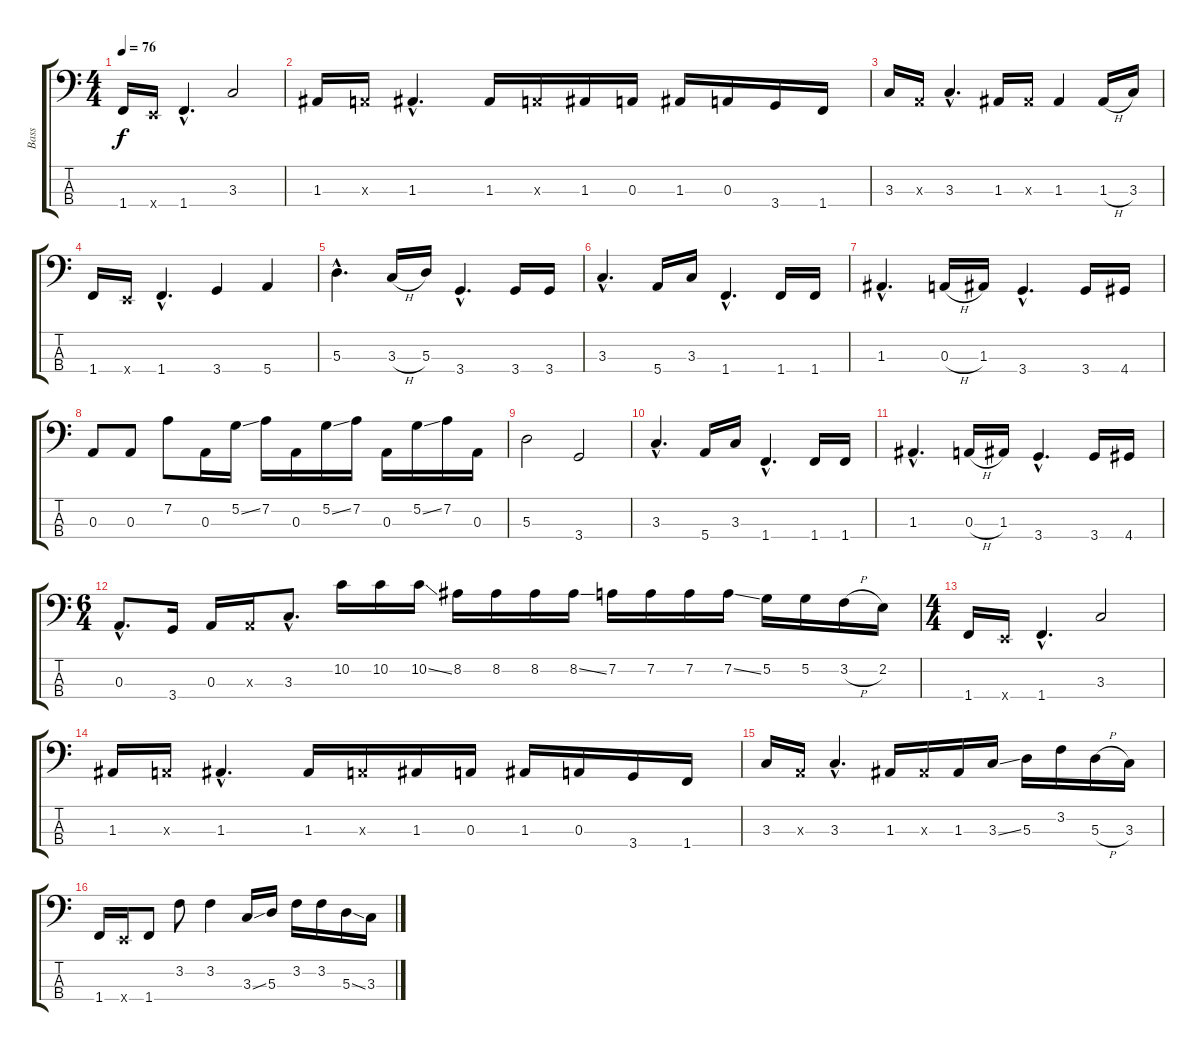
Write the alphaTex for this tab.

\track ("Bass" "Bass") {instrument electricbassfinger}
\staff {score tabs}
\tuning (G2 D2 A1 E1) {hide}
\ts (4 4)
\tempo 76
\clef f4
\ks c
1.4.16{dy f} 0.4{x}.16 1.4{hac}.4{d} 3.3.2 |
1.3.16 0.3{x}.16 1.3{hac}.4{d} 1.3.16 0.3{x}.16 1.3.16 0.3.16 1.3.16 0.3.16 3.4.16 1.4.16 |
3.3.16 0.3{x}.16 3.3{hac}.4{d} 1.3.16 1.3{x}.16 1.3.4 1.3{h}.16 3.3.16 |
1.4.16 0.4{x}.16 1.4{hac}.4{d} 3.4.4 5.4.4 |
5.3{hac}.4{d} 3.3{h}.16 5.3.16 3.4{hac}.4{d} 3.4.16 3.4.16 |
3.3{hac}.4{d} 5.4.16 3.3.16 1.4{hac}.4{d} 1.4.16 1.4.16 |
1.3{hac}.4{d} 0.3{h}.16 1.3.16 3.4{hac}.4{d} 3.4.16 4.4.16 |
0.3.8 0.3.8 7.2.8 0.3.16 5.2{ss}.16 7.2.16 0.3.16 5.2{ss}.16 7.2.16 0.3.16 5.2{ss}.16 7.2.16 0.3.16 |
5.3.2 3.4.2 |
3.3{hac}.4{d} 5.4.16 3.3.16 1.4{hac}.4{d} 1.4.16 1.4.16 |
1.3{hac}.4{d} 0.3{h}.16 1.3.16 3.4{hac}.4{d} 3.4.16 4.4.16 |
\ts (6 4)
0.3{hac}.8{d} 3.4.16 0.3.16 0.3{x}.16 3.3{hac}.8{d} 10.2.16 10.2.16 10.2{ss}.16 8.2.16 8.2.16 8.2.16 8.2{ss}.16 7.2.16 7.2.16 7.2.16 7.2{ss}.16 5.2.16 5.2.16 3.2{h}.16 2.2.16 |
\ts (4 4)
1.4.16 0.4{x}.16 1.4{hac}.4{d} 3.3.2 |
1.3.16 0.3{x}.16 1.3{hac}.4{d} 1.3.16 0.3{x}.16 1.3.16 0.3.16 1.3.16 0.3.16 3.4.16 1.4.16 |
3.3.16 0.3{x}.16 3.3{hac}.4{d} 1.3.16 1.3{x}.16 1.3.16 3.3{ss}.16 5.3.16 3.2.16 5.3{h}.16 3.3.16 |
1.4.16 0.4{x}.16 1.4.8 3.2.8 3.2.4 3.3{ss}.16 5.3.16 3.2.16 3.2.16 5.3{ss}.16 3.3.16
